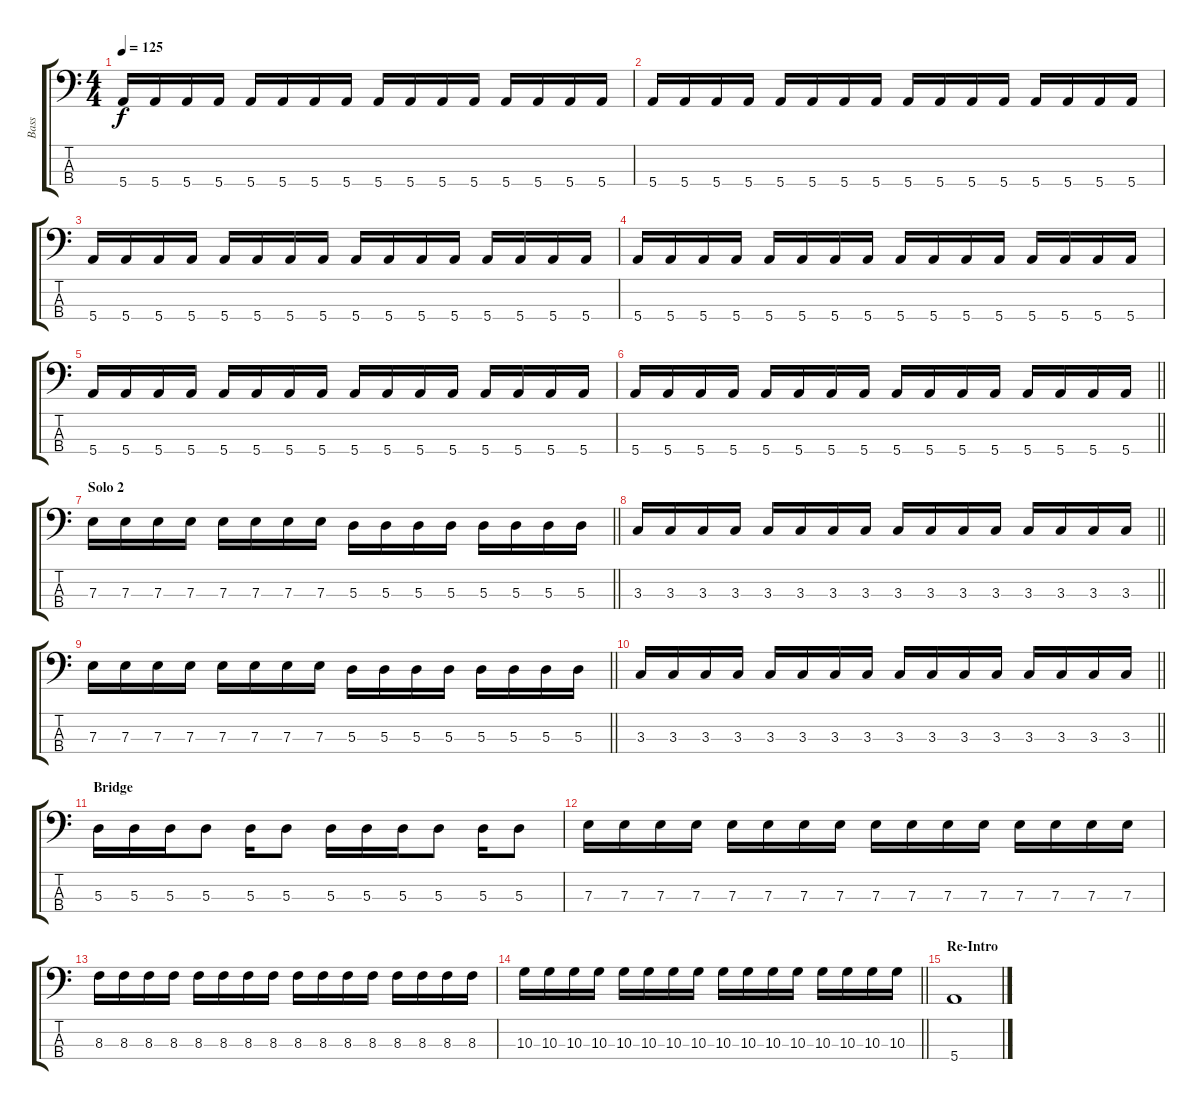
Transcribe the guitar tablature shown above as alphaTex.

\track ("Bass" "Bass") {instrument electricbassfinger}
\staff {score tabs}
\tuning (G2 D2 A1 E1) {hide}
\ts (4 4)
\tempo 125
\clef f4
\ks c
5.4.16{dy f} 5.4.16 5.4.16 5.4.16 5.4.16 5.4.16 5.4.16 5.4.16 5.4.16 5.4.16 5.4.16 5.4.16 5.4.16 5.4.16 5.4.16 5.4.16 |
5.4.16 5.4.16 5.4.16 5.4.16 5.4.16 5.4.16 5.4.16 5.4.16 5.4.16 5.4.16 5.4.16 5.4.16 5.4.16 5.4.16 5.4.16 5.4.16 |
5.4.16 5.4.16 5.4.16 5.4.16 5.4.16 5.4.16 5.4.16 5.4.16 5.4.16 5.4.16 5.4.16 5.4.16 5.4.16 5.4.16 5.4.16 5.4.16 |
5.4.16 5.4.16 5.4.16 5.4.16 5.4.16 5.4.16 5.4.16 5.4.16 5.4.16 5.4.16 5.4.16 5.4.16 5.4.16 5.4.16 5.4.16 5.4.16 |
5.4.16 5.4.16 5.4.16 5.4.16 5.4.16 5.4.16 5.4.16 5.4.16 5.4.16 5.4.16 5.4.16 5.4.16 5.4.16 5.4.16 5.4.16 5.4.16 |
\barLineRight lightlight
5.4.16 5.4.16 5.4.16 5.4.16 5.4.16 5.4.16 5.4.16 5.4.16 5.4.16 5.4.16 5.4.16 5.4.16 5.4.16 5.4.16 5.4.16 5.4.16 |
\section ("" "Solo 2")
\barLineRight lightlight
7.3.16 7.3.16 7.3.16 7.3.16 7.3.16 7.3.16 7.3.16 7.3.16 5.3.16 5.3.16 5.3.16 5.3.16 5.3.16 5.3.16 5.3.16 5.3.16 |
\barLineRight lightlight
3.3.16 3.3.16 3.3.16 3.3.16 3.3.16 3.3.16 3.3.16 3.3.16 3.3.16 3.3.16 3.3.16 3.3.16 3.3.16 3.3.16 3.3.16 3.3.16 |
\barLineRight lightlight
7.3.16 7.3.16 7.3.16 7.3.16 7.3.16 7.3.16 7.3.16 7.3.16 5.3.16 5.3.16 5.3.16 5.3.16 5.3.16 5.3.16 5.3.16 5.3.16 |
\barLineRight lightlight
3.3.16 3.3.16 3.3.16 3.3.16 3.3.16 3.3.16 3.3.16 3.3.16 3.3.16 3.3.16 3.3.16 3.3.16 3.3.16 3.3.16 3.3.16 3.3.16 |
\section ("" "Bridge")
5.3.16 5.3.16 5.3.16 5.3.8 5.3.16 5.3.8 5.3.16 5.3.16 5.3.16 5.3.8 5.3.16 5.3.8 |
7.3.16 7.3.16 7.3.16 7.3.16 7.3.16 7.3.16 7.3.16 7.3.16 7.3.16 7.3.16 7.3.16 7.3.16 7.3.16 7.3.16 7.3.16 7.3.16 |
8.3.16 8.3.16 8.3.16 8.3.16 8.3.16 8.3.16 8.3.16 8.3.16 8.3.16 8.3.16 8.3.16 8.3.16 8.3.16 8.3.16 8.3.16 8.3.16 |
\barLineRight lightlight
10.3.16 10.3.16 10.3.16 10.3.16 10.3.16 10.3.16 10.3.16 10.3.16 10.3.16 10.3.16 10.3.16 10.3.16 10.3.16 10.3.16 10.3.16 10.3.16 |
\section ("" "Re-Intro")
5.4.1
